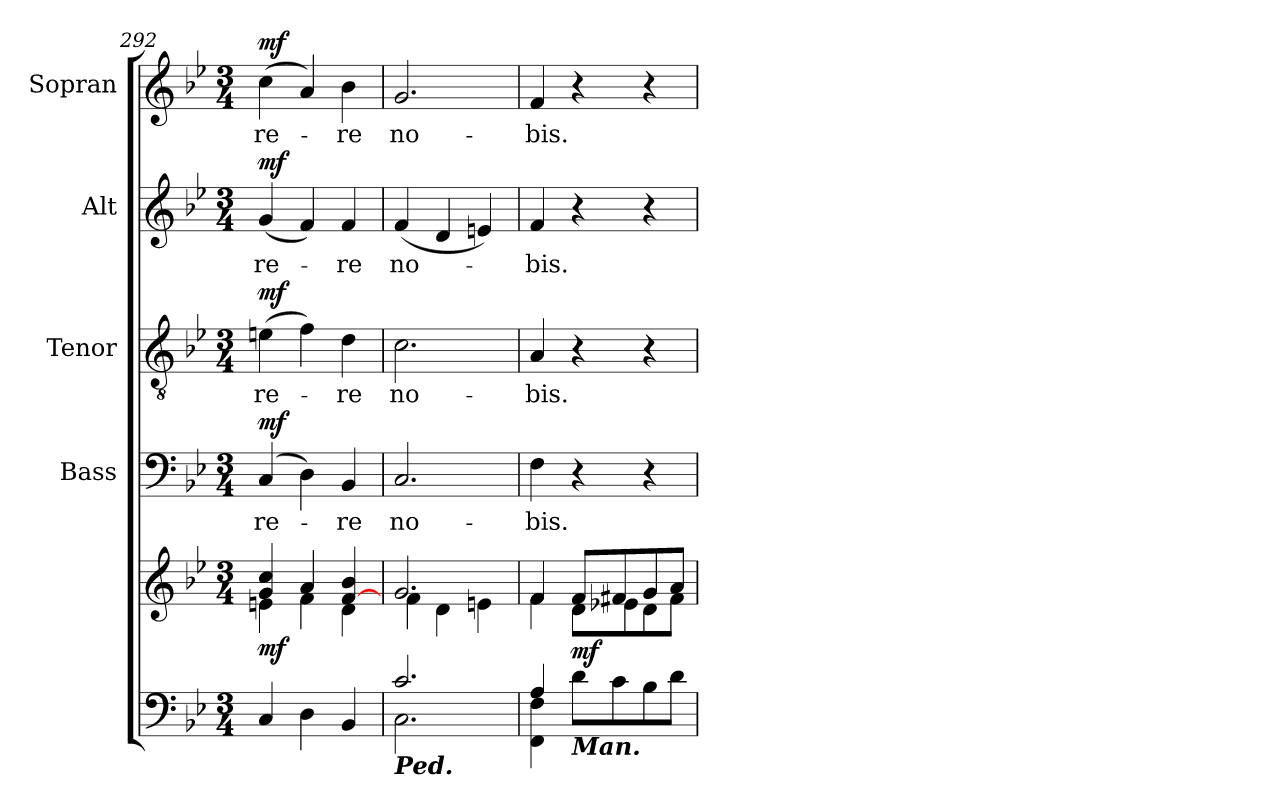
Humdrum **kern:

**kern	**kern	**dynam	**kern	**text	**dynam	**kern	**text	**dynam	**kern	**text	**dynam	**kern	**text	**dynam
*part5	*part5	*part5	*part4	*part4	*part4	*part3	*part3	*part3	*part2	*part2	*part2	*part1	*part1	*part1
*staff6	*staff5	*staff5/6	*staff4	*staff4	*staff4	*staff3	*staff3	*staff3	*staff2	*staff2	*staff2	*staff1	*staff1	*staff1
*	*	*	*I"Bass	*	*	*I"Tenor	*	*	*I"Alt	*	*	*I"Sopran	*	*
*	*	*	*I'B.	*	*	*I'T.	*	*	*I'A.	*	*	*I'S.	*	*
*clefF4	*clefG2	*	*clefF4	*	*	*clefGv2	*	*	*clefG2	*	*	*clefG2	*	*
*k[b-e-]	*k[b-e-]	*	*k[b-e-]	*	*	*k[b-e-]	*	*	*k[b-e-]	*	*	*k[b-e-]	*	*
*B-:	*B-:	*	*B-:	*	*	*B-:	*	*	*B-:	*	*	*B-:	*	*
*M3/4	*M3/4	*	*M3/4	*	*	*M3/4	*	*	*M3/4	*	*	*M3/4	*	*
=292	=292	=292	=292	=292	=292	=292	=292	=292	=292	=292	=292	=292	=292	=292
*	*^	*	*	*	*	*	*	*	*	*	*	*	*	*
!	!	!	!LO:DY:b	!	!LO:LY:b	!LO:DY:a	!	!LO:LY:b	!LO:DY:a	!	!LO:LY:b	!LO:DY:a	!	!LO:LY:b	!LO:DY:a
4C/	4g/ 4cc/	4en\	mf	(4C/	-re-	mf	(>4en\	-re-	mf	(<4g/	-re-	mf	(>4cc\	-re-	mf
4D\	4a/	4f\	.	4D\)	.	.	4f\)	.	.	4f/)	.	.	4a/)	.	.
!	!	!	!	!	!LO:LY:b	!	!	!LO:LY:b	!	!	!LO:LY:b	!	!	!LO:LY:b	!
4BB-/	[>4f/ 4b-/	4d\	.	4BB-/	-re	.	4d\	-re	.	4f/	-re	.	4b-\	-re	.
=293	=293	=293	=293	=293	=293	=293	=293	=293	=293	=293	=293	=293	=293	=293	=293
*^	*	*	*	*	*	*	*	*	*	*	*	*	*	*	*
!LO:TX:b:Bi:t=Ped.	!	!	!	!	!	!	!	!	!	!	!	!	!	!	!	!
!	!	!	!	!	!	!LO:LY:b	!	!	!LO:LY:b	!	!	!LO:LY:b	!	!	!LO:LY:b	!
2.c/	2.C\	2.g/	4f\	.	2.C/	no-	.	2.c\	no-	.	(<4f/	no-	.	2.g/	no-	.
.	.	.	4d\	.	.	.	.	.	.	.	4d/	.	.	.	.	.
.	.	.	4en\	.	.	.	.	.	.	.	4en/)	.	.	.	.	.
=294	=294	=294	=294	=294	=294	=294	=294	=294	=294	=294	=294	=294	=294	=294	=294	=294
!	!	!	!	!	!	!LO:LY:b	!	!	!LO:LY:b	!	!	!LO:LY:b	!	!	!LO:LY:b	!
4A/	4FF\ 4F\	4f/	4f\	.	4F\	-bis.	.	4A/	-bis.	.	4f/	-bis.	.	4f/	-bis.	.
!LO:TX:b:Bi:t=Man.	!	!	!	!	!	!	!	!	!	!	!	!	!	!	!	!
!	!	!	!	!LO:DY:b	!	!	!	!	!	!	!	!	!	!	!	!
8d\L	2ryy	8f/L	8d\L	mf	4r	.	.	4r	.	.	4r	.	.	4r	.	.
8c\	.	8f#X/	8e-X\	.	.	.	.	.	.	.	.	.	.	.	.	.
8B-\	.	8g/	8d\	.	4r	.	.	4r	.	.	4r	.	.	4r	.	.
8d\J	.	8a/J	8f#\J	.	.	.	.	.	.	.	.	.	.	.	.	.
*v	*v	*	*	*	*	*	*	*	*	*	*	*	*	*	*	*
*	*v	*v	*	*	*	*	*	*	*	*	*	*	*	*	*
=	=	=	=	=	=	=	=	=	=	=	=	=	=	=
*-	*-	*-	*-	*-	*-	*-	*-	*-	*-	*-	*-	*-	*-	*-
